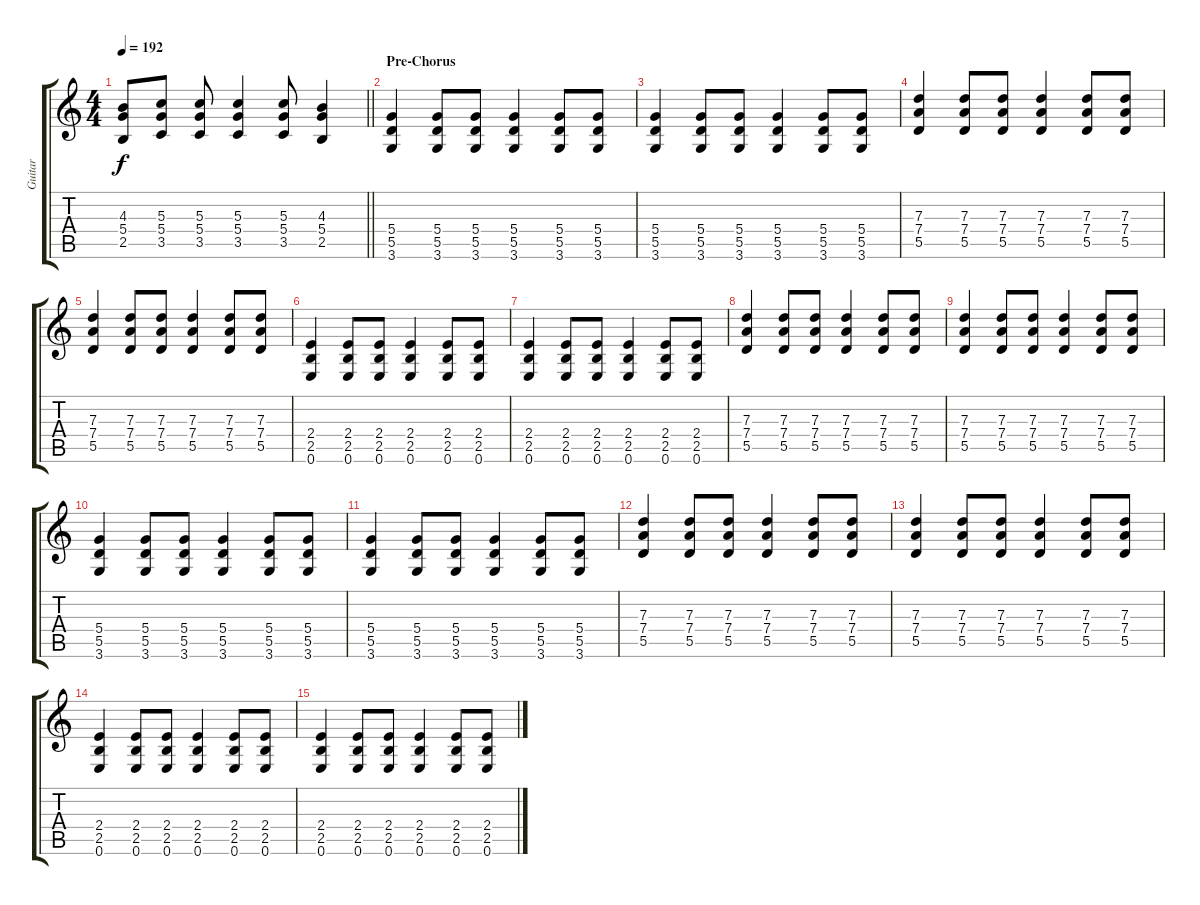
\track ("Guitar" "Guitar") {instrument acousticguitarsteel}
\staff {score tabs}
\tuning (E4 B3 G3 D3 A2 E2) {hide}
\ts (4 4)
\tempo 192
\clef g2
\barLineRight lightlight
\ks c
(4.3 5.4 2.5).8{dy f} (5.3 5.4 3.5).8 (5.3 5.4 3.5).8 (5.3 5.4 3.5).4 (5.3 5.4 3.5).8 (4.3 5.4 2.5).4 |
\section ("" "Pre-Chorus")
(5.4 5.5 3.6).4 (5.4 5.5 3.6).8 (5.4 5.5 3.6).8 (5.4 5.5 3.6).4 (5.4 5.5 3.6).8 (5.4 5.5 3.6).8 |
(5.4 5.5 3.6).4 (5.4 5.5 3.6).8 (5.4 5.5 3.6).8 (5.4 5.5 3.6).4 (5.4 5.5 3.6).8 (5.4 5.5 3.6).8 |
(7.3 7.4 5.5).4 (7.3 7.4 5.5).8 (7.3 7.4 5.5).8 (7.3 7.4 5.5).4 (7.3 7.4 5.5).8 (7.3 7.4 5.5).8 |
(7.3 7.4 5.5).4 (7.3 7.4 5.5).8 (7.3 7.4 5.5).8 (7.3 7.4 5.5).4 (7.3 7.4 5.5).8 (7.3 7.4 5.5).8 |
(2.4 2.5 0.6).4 (2.4 2.5 0.6).8 (2.4 2.5 0.6).8 (2.4 2.5 0.6).4 (2.4 2.5 0.6).8 (2.4 2.5 0.6).8 |
(2.4 2.5 0.6).4 (2.4 2.5 0.6).8 (2.4 2.5 0.6).8 (2.4 2.5 0.6).4 (2.4 2.5 0.6).8 (2.4 2.5 0.6).8 |
(7.3 7.4 5.5).4 (7.3 7.4 5.5).8 (7.3 7.4 5.5).8 (7.3 7.4 5.5).4 (7.3 7.4 5.5).8 (7.3 7.4 5.5).8 |
(7.3 7.4 5.5).4 (7.3 7.4 5.5).8 (7.3 7.4 5.5).8 (7.3 7.4 5.5).4 (7.3 7.4 5.5).8 (7.3 7.4 5.5).8 |
(5.4 5.5 3.6).4 (5.4 5.5 3.6).8 (5.4 5.5 3.6).8 (5.4 5.5 3.6).4 (5.4 5.5 3.6).8 (5.4 5.5 3.6).8 |
(5.4 5.5 3.6).4 (5.4 5.5 3.6).8 (5.4 5.5 3.6).8 (5.4 5.5 3.6).4 (5.4 5.5 3.6).8 (5.4 5.5 3.6).8 |
(7.3 7.4 5.5).4 (7.3 7.4 5.5).8 (7.3 7.4 5.5).8 (7.3 7.4 5.5).4 (7.3 7.4 5.5).8 (7.3 7.4 5.5).8 |
(7.3 7.4 5.5).4 (7.3 7.4 5.5).8 (7.3 7.4 5.5).8 (7.3 7.4 5.5).4 (7.3 7.4 5.5).8 (7.3 7.4 5.5).8 |
(2.4 2.5 0.6).4 (2.4 2.5 0.6).8 (2.4 2.5 0.6).8 (2.4 2.5 0.6).4 (2.4 2.5 0.6).8 (2.4 2.5 0.6).8 |
(2.4 2.5 0.6).4 (2.4 2.5 0.6).8 (2.4 2.5 0.6).8 (2.4 2.5 0.6).4 (2.4 2.5 0.6).8 (2.4 2.5 0.6).8
